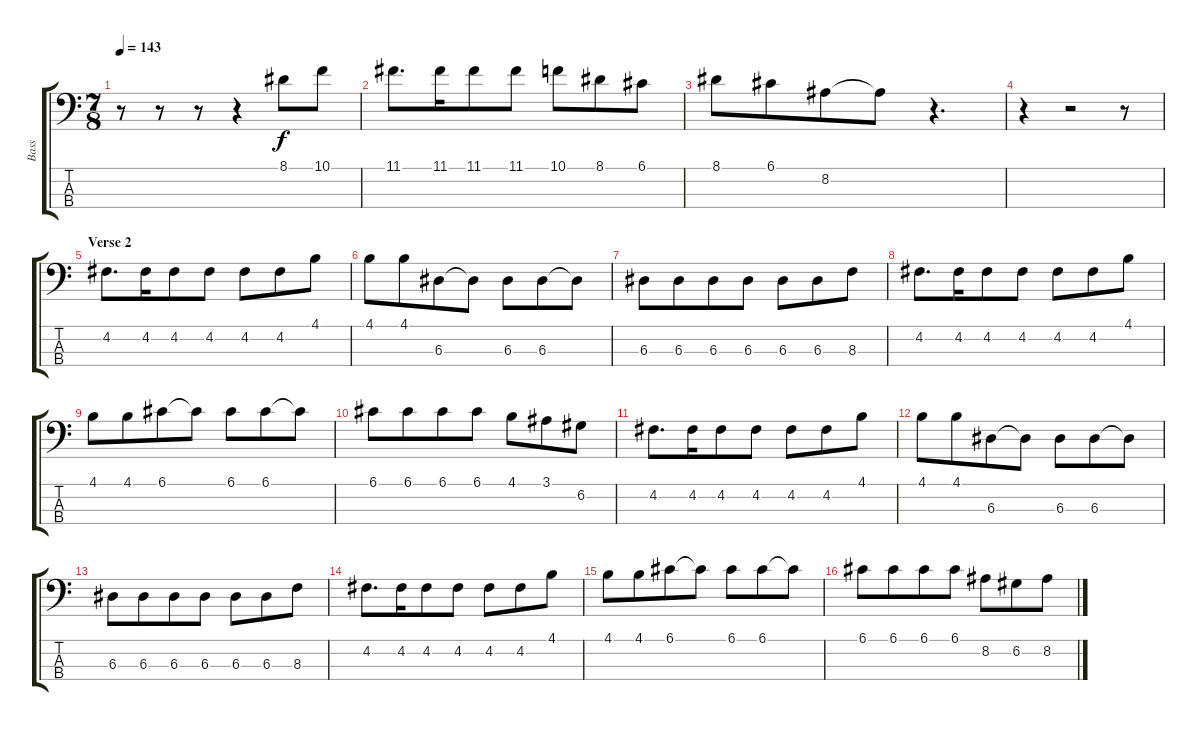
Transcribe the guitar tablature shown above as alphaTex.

\track ("Bass" "Bass") {instrument electricbasspick}
\staff {score tabs}
\tuning (G2 D2 A1 E1) {hide}
\ts (7 8)
\tempo 143
\clef f4
\ks c
r.8{dy f} r.8 r.8 r.4 8.1.8 10.1.8 |
11.1.8{d} 11.1.16 11.1.8 11.1.8 10.1.8 8.1.8 6.1.8 |
8.1.8 6.1.8 8.2.8 8.2{t}.8 r.4{d} |
r.4 r.2 r.8 |
\section ("" "Verse 2")
4.2.8{d} 4.2.16 4.2.8 4.2.8 4.2.8 4.2.8 4.1.8 |
4.1.8 4.1.8 6.3.8 6.3{t}.8 6.3.8 6.3.8 6.3{t}.8 |
6.3.8 6.3.8 6.3.8 6.3.8 6.3.8 6.3.8 8.3.8 |
4.2.8{d} 4.2.16 4.2.8 4.2.8 4.2.8 4.2.8 4.1.8 |
4.1.8 4.1.8 6.1.8 6.1{t}.8 6.1.8 6.1.8 6.1{t}.8 |
6.1.8 6.1.8 6.1.8 6.1.8 4.1.8 3.1.8 6.2.8 |
4.2.8{d} 4.2.16 4.2.8 4.2.8 4.2.8 4.2.8 4.1.8 |
4.1.8 4.1.8 6.3.8 6.3{t}.8 6.3.8 6.3.8 6.3{t}.8 |
6.3.8 6.3.8 6.3.8 6.3.8 6.3.8 6.3.8 8.3.8 |
4.2.8{d} 4.2.16 4.2.8 4.2.8 4.2.8 4.2.8 4.1.8 |
4.1.8 4.1.8 6.1.8 6.1{t}.8 6.1.8 6.1.8 6.1{t}.8 |
6.1.8 6.1.8 6.1.8 6.1.8 8.2.8 6.2.8 8.2.8
